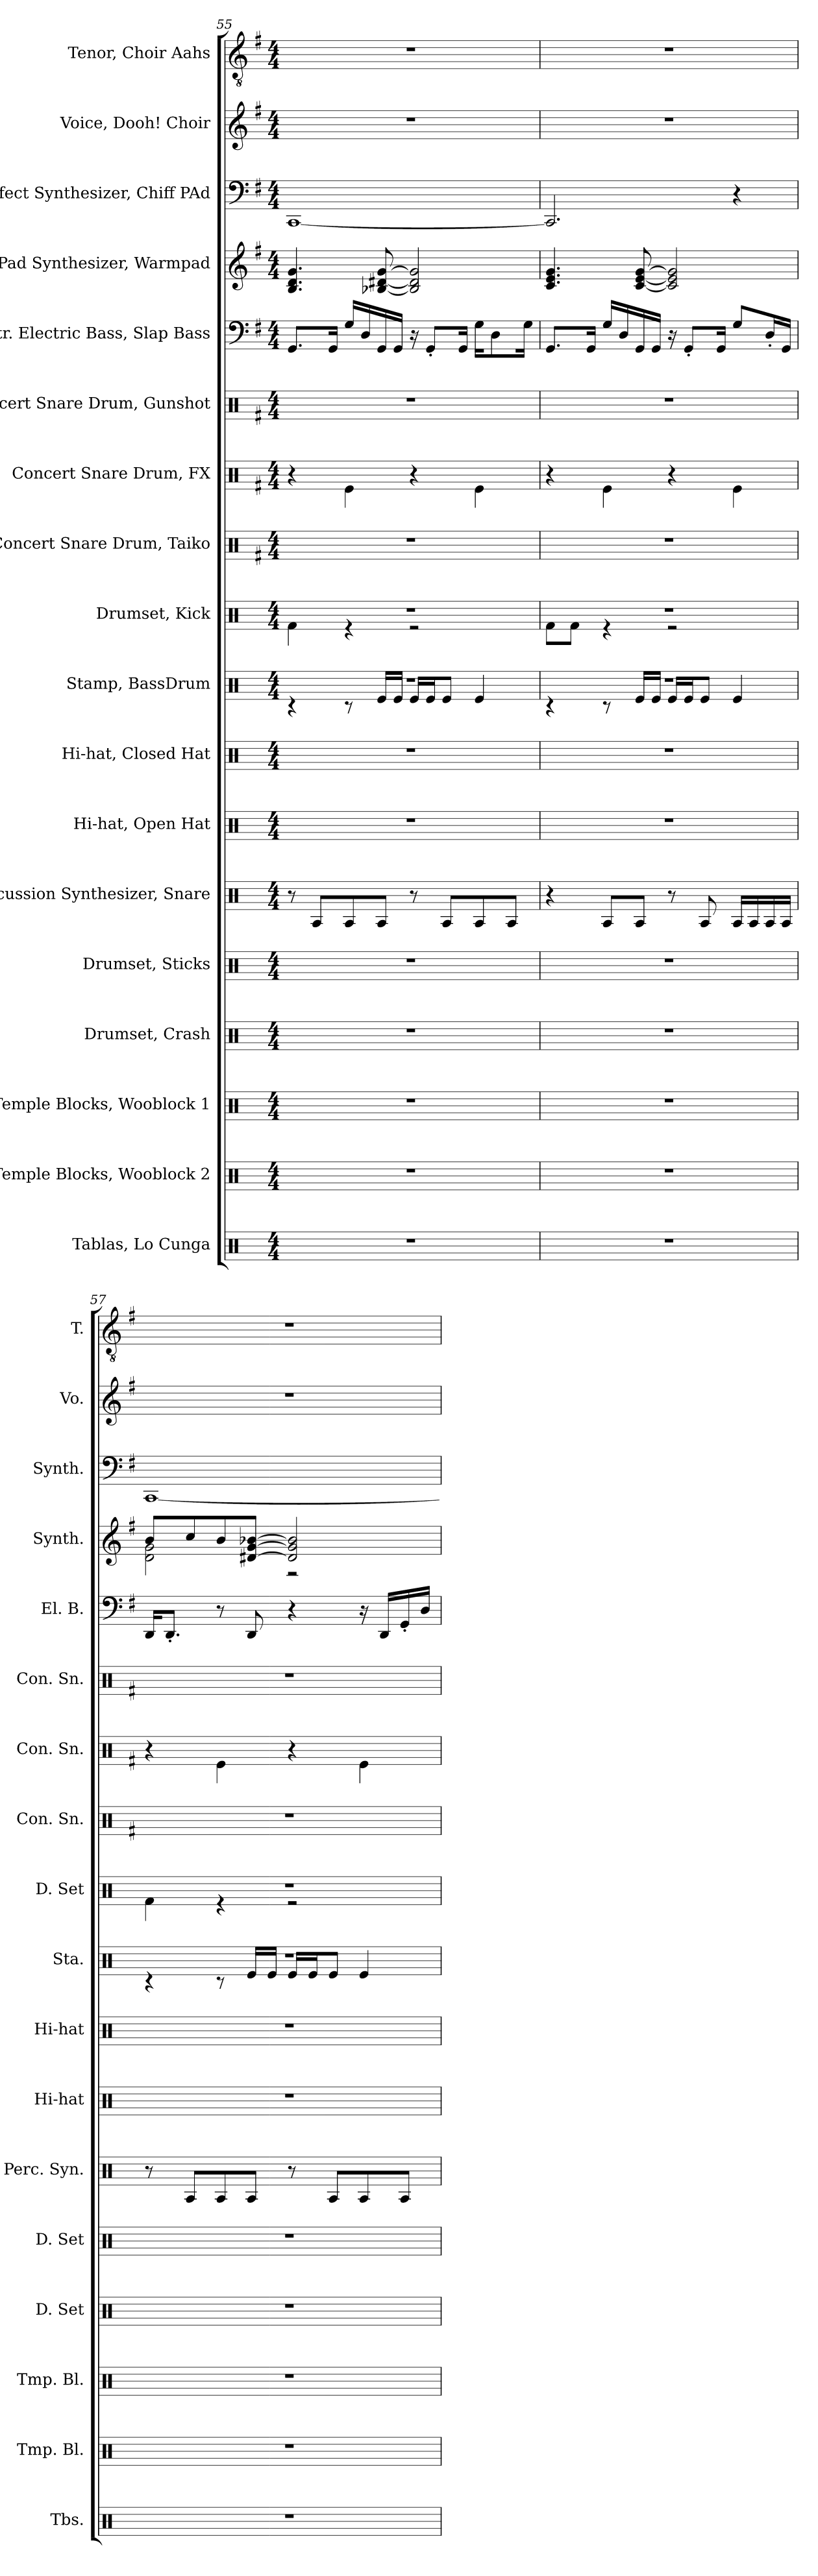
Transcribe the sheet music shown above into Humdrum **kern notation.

**kern	**kern	**kern	**kern	**kern	**kern	**kern	**kern	**kern	**kern	**kern	**kern	**kern	**kern	**kern	**kern	**kern	**kern
*part18	*part17	*part16	*part15	*part14	*part13	*part12	*part11	*part10	*part9	*part8	*part7	*part6	*part5	*part4	*part3	*part2	*part1
*staff18	*staff17	*staff16	*staff15	*staff14	*staff13	*staff12	*staff11	*staff10	*staff9	*staff8	*staff7	*staff6	*staff5	*staff4	*staff3	*staff2	*staff1
*I"Tablas, Lo Cunga	*I"Temple Blocks, Wooblock 2	*I"Temple Blocks, Wooblock 1	*I"Drumset, Crash	*I"Drumset, Sticks	*I"Percussion Synthesizer, Snare	*I"Hi-hat, Open Hat	*I"Hi-hat, Closed Hat	*I"Stamp, BassDrum	*I"Drumset, Kick	*I"Concert Snare Drum, Taiko	*I"Concert Snare Drum, FX	*I"Concert Snare Drum, Gunshot	*I"5-str. Electric Bass, Slap Bass	*I"Pad Synthesizer, Warmpad	*I"Effect Synthesizer, Chiff PAd	*I"Voice, Dooh! Choir	*I"Tenor, Choir Aahs
*I'Tbs.	*I'Tmp. Bl.	*I'Tmp. Bl.	*I'D. Set	*I'D. Set	*I'Perc. Syn.	*I'Hi-hat	*I'Hi-hat	*I'Sta.	*I'D. Set	*I'Con. Sn.	*I'Con. Sn.	*I'Con. Sn.	*I'El. B.	*I'Synth.	*I'Synth.	*I'Vo.	*I'T.
*clefX	*clefX	*clefX	*clefX	*clefX	*clefX	*clefX	*clefX	*clefX	*clefX	*clefX	*clefX	*clefX	*clefF4	*clefG2	*clefF4	*clefG2	*clefGv2
*	*	*	*	*	*	*	*	*	*	*	*	*	*ITrd7c12	*	*	*	*
*k[]	*k[]	*k[]	*k[]	*k[]	*k[]	*k[]	*k[]	*k[]	*k[]	*k[f#]	*k[f#]	*k[f#]	*k[f#]	*k[f#]	*k[f#]	*k[f#]	*k[f#]
*M4/4	*M4/4	*M4/4	*M4/4	*M4/4	*M4/4	*M4/4	*M4/4	*M4/4	*M4/4	*M4/4	*M4/4	*M4/4	*M4/4	*M4/4	*M4/4	*M4/4	*M4/4
=55	=55	=55	=55	=55	=55	=55	=55	=55	=55	=55	=55	=55	=55	=55	=55	=55	=55
*	*	*	*	*	*	*	*	*^	*^	*	*	*	*	*	*	*	*
1r	1r	1r	1r	1r	8r	1r	1r	1r	4r	1r	4Rf\	1r	4r	1r	8.GGG/L	4.B/ 4.d/ 4.g/	[1CC	1r	1r
.	.	.	.	.	8RA/L	.	.	.	.	.	.	.	.	.	.	.	.	.	.
.	.	.	.	.	.	.	.	.	.	.	.	.	.	.	16GGG/Jk	.	.	.	.
.	.	.	.	.	8RA/	.	.	.	8r	.	4r	.	4Re\	.	16GG/LL	.	.	.	.
.	.	.	.	.	.	.	.	.	.	.	.	.	.	.	16DD/	.	.	.	.
.	.	.	.	.	8RA/J	.	.	.	16Re/LL	.	.	.	.	.	16GGG/	[8B-X/ [8d#X/ [8g/	.	.	.
.	.	.	.	.	.	.	.	.	16Re/JJ	.	.	.	.	.	16GGG/JJ	.	.	.	.
.	.	.	.	.	8r	.	.	.	16Re/LL	.	2r	.	4r	.	16r	2B-/] 2d#/] 2g/]	.	.	.
.	.	.	.	.	.	.	.	.	16Re/J	.	.	.	.	.	8GGG'/L	.	.	.	.
.	.	.	.	.	8RA/L	.	.	.	8Re/J	.	.	.	.	.	.	.	.	.	.
.	.	.	.	.	.	.	.	.	.	.	.	.	.	.	16GGG/Jk	.	.	.	.
.	.	.	.	.	8RA/	.	.	.	4Re/	.	.	.	4Re\	.	16GG\KL	.	.	.	.
.	.	.	.	.	.	.	.	.	.	.	.	.	.	.	8DD\	.	.	.	.
.	.	.	.	.	8RA/J	.	.	.	.	.	.	.	.	.	.	.	.	.	.
.	.	.	.	.	.	.	.	.	.	.	.	.	.	.	16GG\Jk	.	.	.	.
!!LO:PB:g=z
=56	=56	=56	=56	=56	=56	=56	=56	=56	=56	=56	=56	=56	=56	=56	=56	=56	=56	=56	=56
1r	1r	1r	1r	1r	4r	1r	1r	1r	4r	1r	8Rf\L	1r	4r	1r	8.GGG/L	4.c/ 4.e/ 4.g/	2.CC/]	1r	1r
.	.	.	.	.	.	.	.	.	.	.	8Rf\J	.	.	.	.	.	.	.	.
.	.	.	.	.	.	.	.	.	.	.	.	.	.	.	16GGG/Jk	.	.	.	.
.	.	.	.	.	8RA/L	.	.	.	8r	.	4r	.	4Re\	.	16GG/LL	.	.	.	.
.	.	.	.	.	.	.	.	.	.	.	.	.	.	.	16DD/	.	.	.	.
.	.	.	.	.	8RA/J	.	.	.	16Re/LL	.	.	.	.	.	16GGG/	[8c/ [8e/ [8g/	.	.	.
.	.	.	.	.	.	.	.	.	16Re/JJ	.	.	.	.	.	16GGG/JJ	.	.	.	.
.	.	.	.	.	8r	.	.	.	16Re/LL	.	2r	.	4r	.	16r	2c/] 2e/] 2g/]	.	.	.
.	.	.	.	.	.	.	.	.	16Re/J	.	.	.	.	.	8GGG'/L	.	.	.	.
.	.	.	.	.	8RA/	.	.	.	8Re/J	.	.	.	.	.	.	.	.	.	.
.	.	.	.	.	.	.	.	.	.	.	.	.	.	.	16GGG/Jk	.	.	.	.
.	.	.	.	.	16RA/LL	.	.	.	4Re/	.	.	.	4Re\	.	8GG/L	.	4r	.	.
.	.	.	.	.	16RA/	.	.	.	.	.	.	.	.	.	.	.	.	.	.
.	.	.	.	.	16RA/	.	.	.	.	.	.	.	.	.	16DD'/L	.	.	.	.
.	.	.	.	.	16RA/JJ	.	.	.	.	.	.	.	.	.	16GGG/JJ	.	.	.	.
=57	=57	=57	=57	=57	=57	=57	=57	=57	=57	=57	=57	=57	=57	=57	=57	=57	=57	=57	=57
*	*	*	*	*	*	*	*	*	*	*	*	*	*	*	*	*^	*	*	*
1r	1r	1r	1r	1r	8r	1r	1r	1r	4r	1r	4Rf\	1r	4r	1r	16DDD/KL	8b/L	2d\ 2g\	[1CC	1r	1r
.	.	.	.	.	.	.	.	.	.	.	.	.	.	.	8.DDD'/J	.	.	.	.	.
.	.	.	.	.	8RA/L	.	.	.	.	.	.	.	.	.	.	8cc/	.	.	.	.
.	.	.	.	.	8RA/	.	.	.	8r	.	4r	.	4Re\	.	8r	8b/	.	.	.	.
.	.	.	.	.	8RA/J	.	.	.	16Re/LL	.	.	.	.	.	8DDD/	[8d#X/ [8g/ [8b-X/J	.	.	.	.
.	.	.	.	.	.	.	.	.	16Re/JJ	.	.	.	.	.	.	.	.	.	.	.
.	.	.	.	.	8r	.	.	.	16Re/LL	.	2r	.	4r	.	4r	2d#/] 2g/] 2b-/]	2r	.	.	.
.	.	.	.	.	.	.	.	.	16Re/J	.	.	.	.	.	.	.	.	.	.	.
.	.	.	.	.	8RA/L	.	.	.	8Re/J	.	.	.	.	.	.	.	.	.	.	.
.	.	.	.	.	8RA/	.	.	.	4Re/	.	.	.	4Re\	.	16r	.	.	.	.	.
.	.	.	.	.	.	.	.	.	.	.	.	.	.	.	16DDD/LL	.	.	.	.	.
.	.	.	.	.	8RA/J	.	.	.	.	.	.	.	.	.	16GGG'/	.	.	.	.	.
.	.	.	.	.	.	.	.	.	.	.	.	.	.	.	16DD/JJ	.	.	.	.	.
*	*	*	*	*	*	*	*	*v	*v	*	*	*	*	*	*	*v	*v	*	*	*
*	*	*	*	*	*	*	*	*	*v	*v	*	*	*	*	*	*	*	*
=	=	=	=	=	=	=	=	=	=	=	=	=	=	=	=	=	=
*-	*-	*-	*-	*-	*-	*-	*-	*-	*-	*-	*-	*-	*-	*-	*-	*-	*-
